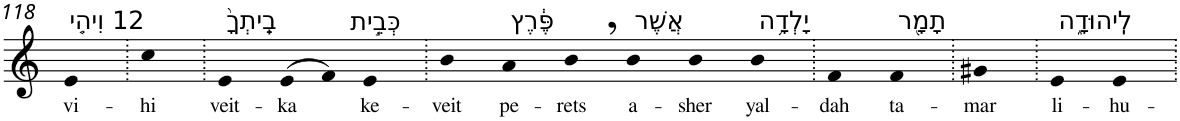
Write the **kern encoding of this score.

**kern	**text
*part1	*part1
*staff1	*staff1
*I"Piano	*
*I'Pno	*
!!LO:PB:g=z
*clefG2	*
*k[]	*
=118	=118
!LO:TX:a:t=12 וִיהִ֤י	!
!	!LO:LY:b
4e	vi-
=119.	=119.
!	!LO:LY:b
4cc	-hi
=120.	=120.
!LO:TX:a:t=בֵֽיתְךָ֙	!
!	!LO:LY:b
4e	veit-
!	!LO:LY:b
(>8e	-ka
8f)	.
!LO:TX:a:t=כְּבֵ֣ית	!
!	!LO:LY:b
4e	ke-
=121.	=121.
!	!LO:LY:b
4b	-veit
!LO:TX:a:t=פֶּ֔רֶץ	!
!	!LO:LY:b
4a	pe-
!	!LO:LY:b
4b,	-rets
!LO:TX:a:t=אֲשֶׁר	!
!	!LO:LY:b
4b	a-
!	!LO:LY:b
4b	-sher
!LO:TX:a:t=יָלְדָ֥ה	!
!	!LO:LY:b
4b	yal-
=122.	=122.
!	!LO:LY:b
4f	-dah
!LO:TX:a:t=תָמָ֖ר	!
!	!LO:LY:b
4f	ta-
=123.	=123.
!	!LO:LY:b
4g#X	-mar
=124.	=124.
!LO:TX:a:t=לִֽיהוּדָ֑ה	!
!	!LO:LY:b
4e	li-
!	!LO:LY:b
4e	-hu-
=.	=.
*-	*-
